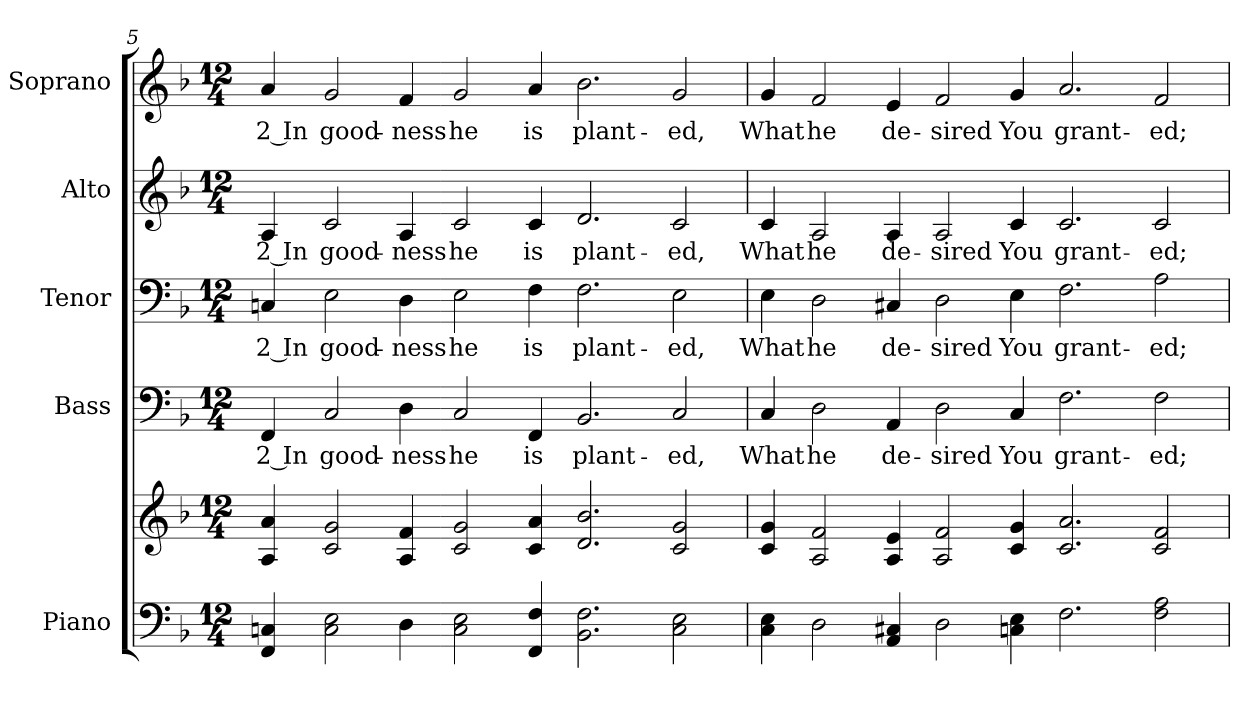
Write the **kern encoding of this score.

**kern	**kern	**kern	**text	**kern	**text	**kern	**text	**kern	**text
*part5	*part5	*part4	*part4	*part3	*part3	*part2	*part2	*part1	*part1
*staff6	*staff5	*staff4	*staff4	*staff3	*staff3	*staff2	*staff2	*staff1	*staff1
*I"Piano	*	*I"Bass	*	*I"Tenor	*	*I"Alto	*	*I"Soprano	*
*I'Pno.	*	*I'B.	*	*I'T.	*	*I'A.	*	*I'S.	*
!!LO:PB:g=z
*clefF4	*clefG2	*clefF4	*	*clefF4	*	*clefG2	*	*clefG2	*
*k[b-]	*k[b-]	*k[b-]	*	*k[b-]	*	*k[b-]	*	*k[b-]	*
*F:	*F:	*F:	*	*F:	*	*F:	*	*F:	*
*M12/4	*M12/4	*M12/4	*	*M12/4	*	*M12/4	*	*M12/4	*
=5	=5	=5	=5	=5	=5	=5	=5	=5	=5
!	!	!	!LO:LY:b:color=#000000	!	!	!	!	!	!
!	!	!	!	!	!LO:LY:b:color=#000000	!	!	!	!
!	!	!	!	!	!	!	!LO:LY:b:color=#000000	!	!
!	!	!	!	!	!	!	!	!	!LO:LY:b:color=#000000
4FFi/ 4Cni	4Ai/ 4ai	4FFi/	2 In	4Cni/	2 In	4Ai/	2 In	4ai/	2 In
!	!	!	!LO:LY:b:color=#000000	!	!	!	!	!	!
!	!	!	!	!	!LO:LY:b:color=#000000	!	!	!	!
!	!	!	!	!	!	!	!LO:LY:b:color=#000000	!	!
!	!	!	!	!	!	!	!	!	!LO:LY:b:color=#000000
2Ci\ 2Ei	2ci/ 2gi	2Ci/	good-	2Ei\	good-	2ci/	good-	2gi/	good-
!	!	!	!LO:LY:b:color=#000000	!	!	!	!	!	!
!	!	!	!	!	!LO:LY:b:color=#000000	!	!	!	!
!	!	!	!	!	!	!	!LO:LY:b:color=#000000	!	!
!	!	!	!	!	!	!	!	!	!LO:LY:b:color=#000000
4Di\	4Ai/ 4fi	4Di\	-ness	4Di\	-ness	4Ai/	-ness	4fi/	-ness
!	!	!	!LO:LY:b:color=#000000	!	!	!	!	!	!
!	!	!	!	!	!LO:LY:b:color=#000000	!	!	!	!
!	!	!	!	!	!	!	!LO:LY:b:color=#000000	!	!
!	!	!	!	!	!	!	!	!	!LO:LY:b:color=#000000
2Ci\ 2Ei	2ci/ 2gi	2Ci/	he	2Ei\	he	2ci/	he	2gi/	he
!	!	!	!LO:LY:b:color=#000000	!	!	!	!	!	!
!	!	!	!	!	!LO:LY:b:color=#000000	!	!	!	!
!	!	!	!	!	!	!	!LO:LY:b:color=#000000	!	!
!	!	!	!	!	!	!	!	!	!LO:LY:b:color=#000000
4FFi/ 4Fi	4ci/ 4ai	4FFi/	is	4Fi\	is	4ci/	is	4ai/	is
!	!	!	!LO:LY:b:color=#000000	!	!	!	!	!	!
!	!	!	!	!	!LO:LY:b:color=#000000	!	!	!	!
!	!	!	!	!	!	!	!LO:LY:b:color=#000000	!	!
!	!	!	!	!	!	!	!	!	!LO:LY:b:color=#000000
2.BB-i\ 2.Fi	2.di/ 2.b-i	2.BB-i/	plant-	2.Fi\	plant-	2.di/	plant-	2.b-i\	plant-
!	!	!	!LO:LY:b:color=#000000	!	!	!	!	!	!
!	!	!	!	!	!LO:LY:b:color=#000000	!	!	!	!
!	!	!	!	!	!	!	!LO:LY:b:color=#000000	!	!
!	!	!	!	!	!	!	!	!	!LO:LY:b:color=#000000
2Ci\ 2Ei	2ci/ 2gi	2Ci/	-ed,	2Ei\	-ed,	2ci/	-ed,	2gi/	-ed,
=6	=6	=6	=6	=6	=6	=6	=6	=6	=6
!	!	!	!LO:LY:b:color=#000000	!	!	!	!	!	!
!	!	!	!	!	!LO:LY:b:color=#000000	!	!	!	!
!	!	!	!	!	!	!	!LO:LY:b:color=#000000	!	!
!	!	!	!	!	!	!	!	!	!LO:LY:b:color=#000000
4Ci\ 4Ei	4ci/ 4gi	4Ci/	What	4Ei\	What	4ci/	What	4gi/	What
!	!	!	!LO:LY:b:color=#000000	!	!	!	!	!	!
!	!	!	!	!	!LO:LY:b:color=#000000	!	!	!	!
!	!	!	!	!	!	!	!LO:LY:b:color=#000000	!	!
!	!	!	!	!	!	!	!	!	!LO:LY:b:color=#000000
2Di\	2Ai/ 2fi	2Di\	he	2Di\	he	2Ai/	he	2fi/	he
!	!	!	!LO:LY:b:color=#000000	!	!	!	!	!	!
!	!	!	!	!	!LO:LY:b:color=#000000	!	!	!	!
!	!	!	!	!	!	!	!LO:LY:b:color=#000000	!	!
!	!	!	!	!	!	!	!	!	!LO:LY:b:color=#000000
4AAi/ 4C#Xi	4Ai/ 4ei	4AAi/	de-	4C#Xi/	de-	4Ai/	de-	4ei/	de-
!	!	!	!LO:LY:b:color=#000000	!	!	!	!	!	!
!	!	!	!	!	!LO:LY:b:color=#000000	!	!	!	!
!	!	!	!	!	!	!	!LO:LY:b:color=#000000	!	!
!	!	!	!	!	!	!	!	!	!LO:LY:b:color=#000000
2Di\	2Ai/ 2fi	2Di\	-sired	2Di\	-sired	2Ai/	-sired	2fi/	-sired
!	!	!	!LO:LY:b:color=#000000	!	!	!	!	!	!
!	!	!	!	!	!LO:LY:b:color=#000000	!	!	!	!
!	!	!	!	!	!	!	!LO:LY:b:color=#000000	!	!
!	!	!	!	!	!	!	!	!	!LO:LY:b:color=#000000
4Cni\ 4Ei	4ci/ 4gi	4Ci/	You	4Ei\	You	4ci/	You	4gi/	You
!	!	!	!LO:LY:b:color=#000000	!	!	!	!	!	!
!	!	!	!	!	!LO:LY:b:color=#000000	!	!	!	!
!	!	!	!	!	!	!	!LO:LY:b:color=#000000	!	!
!	!	!	!	!	!	!	!	!	!LO:LY:b:color=#000000
2.Fi\	2.ci/ 2.ai	2.Fi\	grant-	2.Fi\	grant-	2.ci/	grant-	2.ai/	grant-
!	!	!	!LO:LY:b:color=#000000	!	!	!	!	!	!
!	!	!	!	!	!LO:LY:b:color=#000000	!	!	!	!
!	!	!	!	!	!	!	!LO:LY:b:color=#000000	!	!
!	!	!	!	!	!	!	!	!	!LO:LY:b:color=#000000
2Fi\ 2Ai	2ci/ 2fi	2Fi\	-ed;	2Ai\	-ed;	2ci/	-ed;	2fi/	-ed;
=	=	=	=	=	=	=	=	=	=
*-	*-	*-	*-	*-	*-	*-	*-	*-	*-
